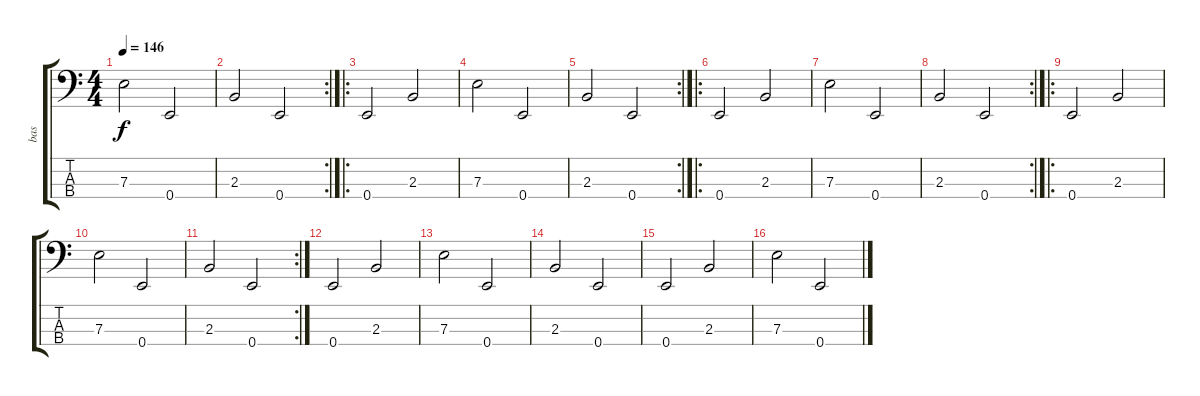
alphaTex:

\track ("bas" "bas") {instrument fretlessbass}
\staff {score tabs}
\tuning (G2 D2 A1 E1) {hide}
\ts (4 4)
\tempo 146
\clef f4
\ks c
7.3.2{dy f} 0.4.2 |
\rc 2
2.3.2 0.4.2 |
\ro
0.4.2 2.3.2 |
7.3.2 0.4.2 |
\rc 2
2.3.2 0.4.2 |
\ro
0.4.2 2.3.2 |
7.3.2 0.4.2 |
\rc 2
2.3.2 0.4.2 |
\ro
0.4.2 2.3.2 |
7.3.2 0.4.2 |
\rc 2
2.3.2 0.4.2 |
0.4.2 2.3.2 |
7.3.2 0.4.2 |
2.3.2 0.4.2 |
0.4.2 2.3.2 |
7.3.2 0.4.2
